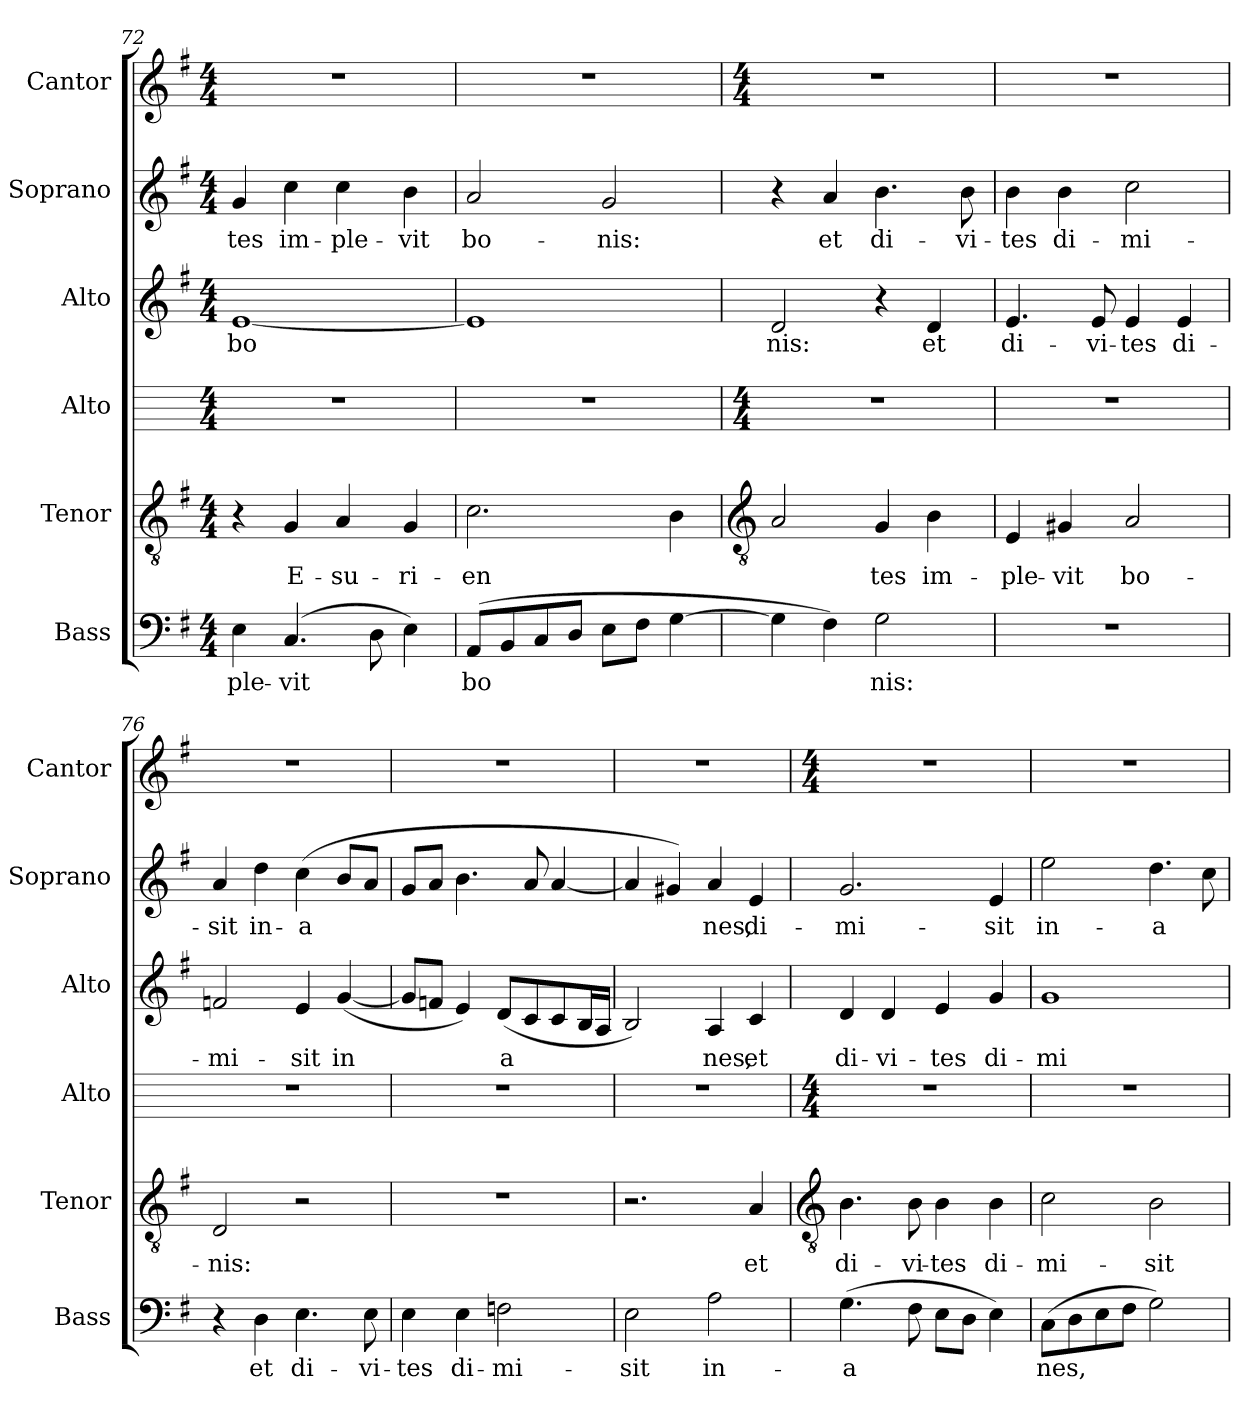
**kern	**text	**kern	**text	**kern	**kern	**text	**kern	**text	**kern
*part6	*part6	*part5	*part5	*part4	*part3	*part3	*part2	*part2	*part1
*staff6	*staff6	*staff5	*staff5	*staff4	*staff3	*staff3	*staff2	*staff2	*staff1
*I"Bass	*	*I"Tenor	*	*I"Alto	*I"Alto	*	*I"Soprano	*	*I"Cantor
*I'Bass	*	*I'Tenor	*	*I'Alto	*I'Alto	*	*I'Soprano	*	*I'Cantor
*clefF4	*	*clefGv2	*	*	*clefG2	*	*clefG2	*	*clefG2
*k[f#]	*	*k[f#]	*	*	*k[f#]	*	*k[f#]	*	*k[f#]
*G:	*	*G:	*	*	*G:	*	*G:	*	*G:
*M4/4	*	*M4/4	*	*M4/4	*M4/4	*	*M4/4	*	*M4/4
=72	=72	=72	=72	=72	=72	=72	=72	=72	=72
!	!LO:LY:b	!	!	!	!	!LO:LY:b	!	!LO:LY:b	!
4E	-ple-	4r	.	1r	[1e	bo	4g	tes	1r
!	!LO:LY:b	!	!LO:LY:b	!	!	!	!	!LO:LY:b	!
(>4.C	-vit	4G	E-	.	.	.	4cc	im-	.
!	!	!	!LO:LY:b	!	!	!	!	!LO:LY:b	!
.	.	4A	-su-	.	.	.	4cc	-ple-	.
8D	.	.	.	.	.	.	.	.	.
!	!	!	!LO:LY:b	!	!	!	!	!LO:LY:b	!
4E)	.	4G	-ri-	.	.	.	4b	-vit	.
=73	=73	=73	=73	=73	=73	=73	=73	=73	=73
!	!LO:LY:b	!	!LO:LY:b	!	!	!	!	!LO:LY:b	!
(>8AAL	bo	2.c	-en	1r	1e]	.	2a	bo-	1r
8BB	.	.	.	.	.	.	.	.	.
8C	.	.	.	.	.	.	.	.	.
8DJ	.	.	.	.	.	.	.	.	.
!	!	!	!	!	!	!	!	!LO:LY:b	!
8EL	.	.	.	.	.	.	2g	-nis:	.
8F#J	.	.	.	.	.	.	.	.	.
[4G	.	4B	.	.	.	.	.	.	.
!!LO:LB:g=z
=74	=74	=74	=74	=74	=74	=74	=74	=74	=74
*	*	*clefGv2	*	*	*	*	*	*	*
*	*	*	*	*M4/4	*	*	*	*	*M4/4
!	!	!	!	!	!	!LO:LY:b	!	!	!
4G]	.	2A	.	1r	2d	nis:	4r	.	1r
!	!	!	!	!	!	!	!	!LO:LY:b	!
4F#)	.	.	.	.	.	.	4a	et	.
!	!LO:LY:b	!	!LO:LY:b	!	!	!	!	!LO:LY:b	!
2G	nis:	4G	tes	.	4r	.	4.b	di-	.
!	!	!	!LO:LY:b	!	!	!LO:LY:b	!	!	!
.	.	4B	im-	.	4d	et	.	.	.
!	!	!	!	!	!	!	!	!LO:LY:b	!
.	.	.	.	.	.	.	8b	-vi-	.
=75	=75	=75	=75	=75	=75	=75	=75	=75	=75
!	!	!	!LO:LY:b	!	!	!LO:LY:b	!	!LO:LY:b	!
1r	.	4E	-ple-	1r	4.e	di-	4b	-tes	1r
!	!	!	!LO:LY:b	!	!	!	!	!LO:LY:b	!
.	.	4G#X	-vit	.	.	.	4b	di-	.
!	!	!	!	!	!	!LO:LY:b	!	!	!
.	.	.	.	.	8e	-vi-	.	.	.
!	!	!	!LO:LY:b	!	!	!LO:LY:b	!	!LO:LY:b	!
.	.	2A	bo-	.	4e	-tes	2cc	-mi-	.
!	!	!	!	!	!	!LO:LY:b	!	!	!
.	.	.	.	.	4e	di-	.	.	.
=76	=76	=76	=76	=76	=76	=76	=76	=76	=76
!	!	!	!LO:LY:b	!	!	!LO:LY:b	!	!LO:LY:b	!
4r	.	2D	-nis:	1r	2fn	-mi-	4a	-sit	1r
!	!LO:LY:b	!	!	!	!	!	!	!LO:LY:b	!
4D	et	.	.	.	.	.	4dd	in-	.
!	!LO:LY:b	!	!	!	!	!LO:LY:b	!	!LO:LY:b	!
4.E	di-	2r	.	.	4e	-sit	(<4cc	-a	.
!	!	!	!	!	!	!LO:LY:b	!	!	!
.	.	.	.	.	(<[4g	in	8bL	.	.
!	!LO:LY:b	!	!	!	!	!	!	!	!
8E	-vi-	.	.	.	.	.	8aJ	.	.
=77	=77	=77	=77	=77	=77	=77	=77	=77	=77
!	!LO:LY:b	!	!	!	!	!	!	!	!
4E	-tes	1r	.	1r	8gL]	.	8gL	.	1r
.	.	.	.	.	8fJ	.	8aJ	.	.
!	!LO:LY:b	!	!	!	!	!	!	!	!
4E	di-	.	.	.	4e)	.	4.b	.	.
!	!LO:LY:b	!	!	!	!	!LO:LY:b	!	!	!
2Fn	-mi-	.	.	.	(<8dL	a	.	.	.
.	.	.	.	.	8c	.	8a	.	.
.	.	.	.	.	8c	.	[4a	.	.
.	.	.	.	.	16BL	.	.	.	.
.	.	.	.	.	16AJJ	.	.	.	.
=78	=78	=78	=78	=78	=78	=78	=78	=78	=78
!	!LO:LY:b	!	!	!	!	!	!	!	!
2E	-sit	2.r	.	1r	2B)	.	4a]	.	1r
.	.	.	.	.	.	.	4g#)	.	.
!	!LO:LY:b	!	!	!	!	!LO:LY:b	!	!LO:LY:b	!
2A	in-	.	.	.	4A	nes,	4a	nes,	.
!	!	!	!LO:LY:b	!	!	!LO:LY:b	!	!LO:LY:b	!
.	.	4A	et	.	4c	et	4e	di-	.
!!LO:LB:g=z
=79	=79	=79	=79	=79	=79	=79	=79	=79	=79
*	*	*clefGv2	*	*	*	*	*	*	*
*	*	*	*	*M4/4	*	*	*	*	*M4/4
!	!LO:LY:b	!	!LO:LY:b	!	!	!LO:LY:b	!	!LO:LY:b	!
(>4.G	-a	4.B	di-	1r	4d	di-	2.g	-mi-	1r
!	!	!	!	!	!	!LO:LY:b	!	!	!
.	.	.	.	.	4d	-vi-	.	.	.
!	!	!	!LO:LY:b	!	!	!	!	!	!
8F#	.	8B	-vi-	.	.	.	.	.	.
!	!	!	!LO:LY:b	!	!	!LO:LY:b	!	!	!
8EL	.	4B	-tes	.	4e	-tes	.	.	.
8DJ	.	.	.	.	.	.	.	.	.
!	!	!	!LO:LY:b	!	!	!LO:LY:b	!	!LO:LY:b	!
4E)	.	4B	di-	.	4g	di-	4e	-sit	.
=80	=80	=80	=80	=80	=80	=80	=80	=80	=80
!	!LO:LY:b	!	!LO:LY:b	!	!	!LO:LY:b	!	!LO:LY:b	!
(>8CL	nes,	2c	-mi-	1r	1g	-mi-	2ee	in-	1r
8D	.	.	.	.	.	.	.	.	.
8E	.	.	.	.	.	.	.	.	.
8F#J	.	.	.	.	.	.	.	.	.
!	!	!	!LO:LY:b	!	!	!	!	!LO:LY:b	!
2G)	.	2B	-sit	.	.	.	4.dd	-a	.
.	.	.	.	.	.	.	8cc	.	.
=	=	=	=	=	=	=	=	=	=
*-	*-	*-	*-	*-	*-	*-	*-	*-	*-
